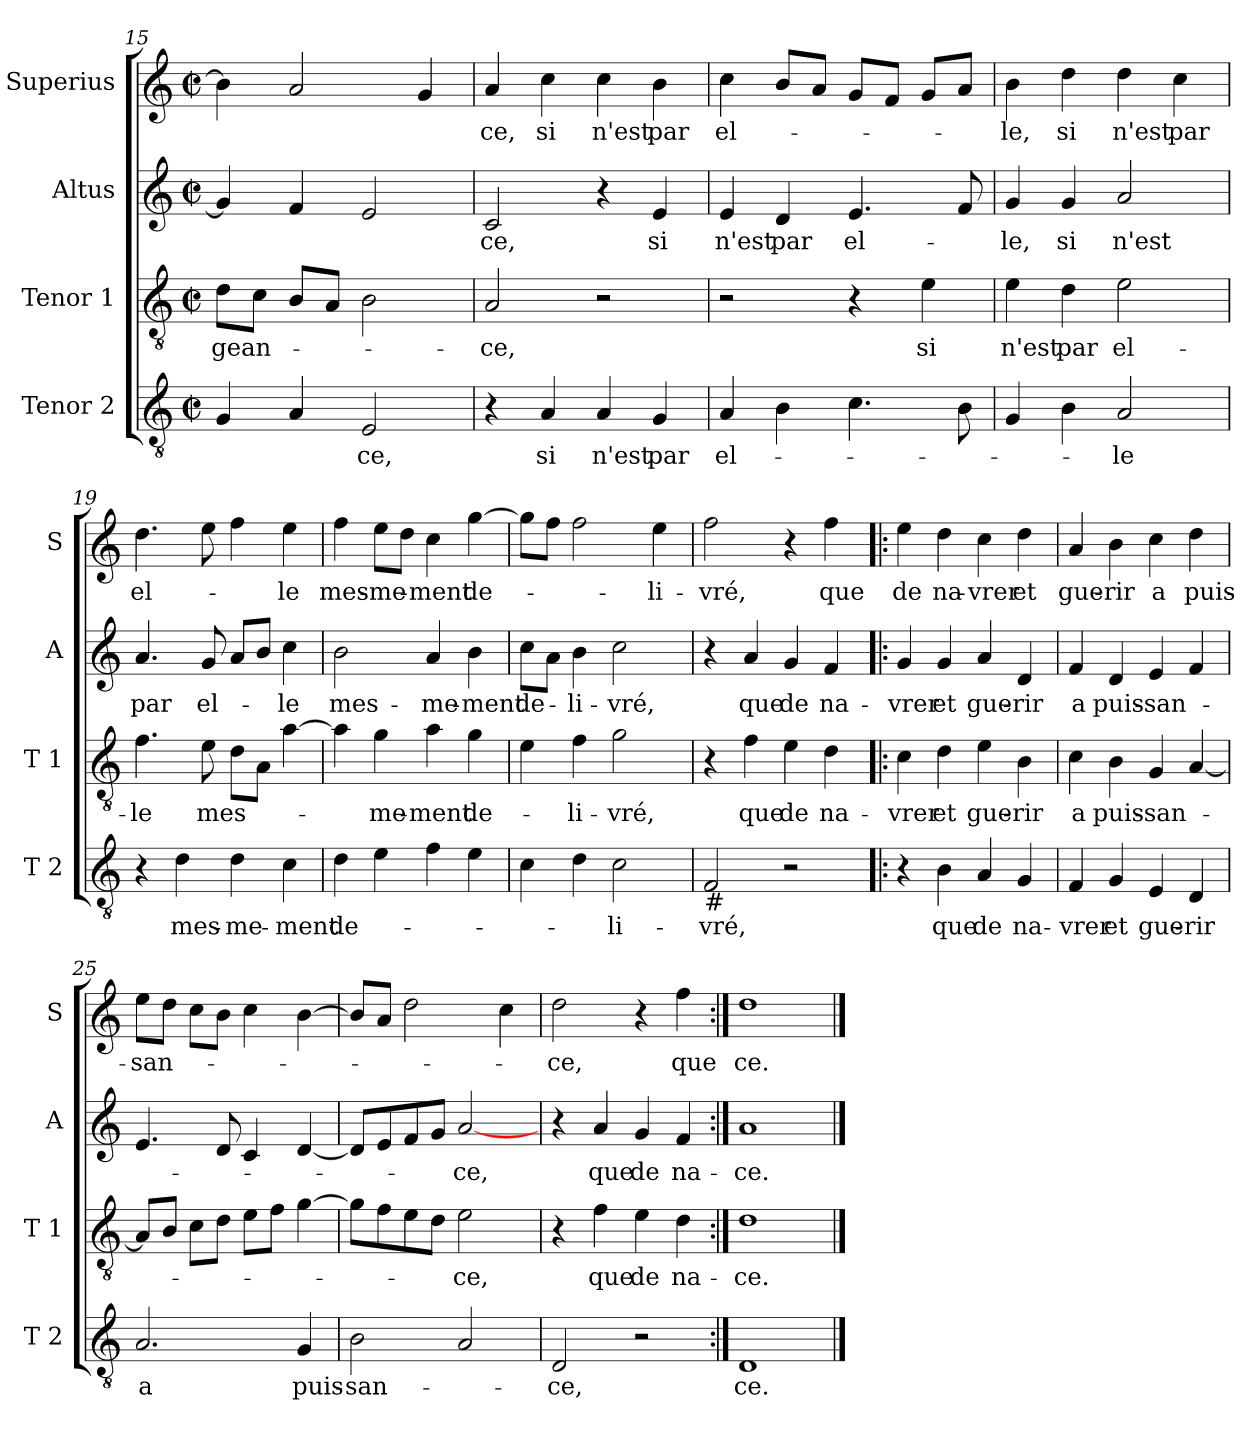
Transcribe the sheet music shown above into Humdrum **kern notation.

**kern	**text	**kern	**text	**kern	**text	**kern	**text
*part4	*part4	*part3	*part3	*part2	*part2	*part1	*part1
*staff4	*staff4	*staff3	*staff3	*staff2	*staff2	*staff1	*staff1
*I"Tenor 2	*	*I"Tenor 1	*	*I"Altus	*	*I"Superius	*
*I'T 2	*	*I'T 1	*	*I'A	*	*I'S	*
*clefGv2	*	*clefGv2	*	*clefG2	*	*clefG2	*
*k[]	*	*k[]	*	*k[]	*	*k[]	*
*C:	*	*C:	*	*C:	*	*C:	*
*M2/2	*	*M2/2	*	*M2/2	*	*M2/2	*
*met(c|)	*	*met(c|)	*	*met(c|)	*	*met(c|)	*
=15	=15	=15	=15	=15	=15	=15	=15
4G/	.	8d\L	-gean-	4g/]	.	4b\]	.
.	.	8c\J	.	.	.	.	.
4A/	.	8B/L	.	4f/	.	2a/	.
.	.	8A/J	.	.	.	.	.
2E/	-ce,	2B\	.	2e/	.	.	.
.	.	.	.	.	.	4g/	.
=16	=16	=16	=16	=16	=16	=16	=16
4r	.	2A/	-ce,	2c/	-ce,	4a/	-ce,
4A/	si	.	.	.	.	4cc\	si
4A/	n'est	2r	.	4r	.	4cc\	n'est
4G/	par	.	.	4e/	si	4b\	par
=17	=17	=17	=17	=17	=17	=17	=17
4A/	el-	2r	.	4e/	n'est	4cc\	el-
4B\	.	.	.	4d/	par	8b/L	.
.	.	.	.	.	.	8a/J	.
4.c\	.	4r	.	4.e/	el-	8g/L	.
.	.	.	.	.	.	8f/J	.
.	.	4e\	si	.	.	8g/L	.
8B\	.	.	.	8f/	.	8a/J	.
=18	=18	=18	=18	=18	=18	=18	=18
4G/	.	4e\	n'est	4g/	-le,	4b\	-le,
4B\	.	4d\	par	4g/	si	4dd\	si
2A/	-le	2e\	el-	2a/	n'est	4dd\	n'est
.	.	.	.	.	.	4cc\	par
!!LO:LB:g=z
=19	=19	=19	=19	=19	=19	=19	=19
4r	.	4.f\	-le	4.a/	par	4.dd\	el-
4d\	mes-	.	.	.	.	.	.
.	.	8e\	mes-	8g/	el-	8ee\	.
4d\	-me-	8d\L	.	8a/L	.	4ff\	.
.	.	8A\J	.	8b/J	.	.	.
4c\	-ment	[4a\	.	4cc\	-le	4ee\	-le
=20	=20	=20	=20	=20	=20	=20	=20
4d\	de-	4a\]	.	2b\	mes-	4ff\	mes-
4e\	.	4g\	-me-	.	.	8ee\L	-me-
.	.	.	.	.	.	8dd\J	.
4f\	.	4a\	-ment	4a/	-me-	4cc\	-ment
4e\	.	4g\	de-	4b\	-ment	[4gg\	de-
=21	=21	=21	=21	=21	=21	=21	=21
4c\	.	4e\	.	8cc\L	de-	8gg\L]	.
.	.	.	.	8a\J	.	8ff\J	.
4d\	.	4f\	-li-	4b\	-li-	2ff\	.
2c\	-li-	2g\	-vré,	2cc\	-vré,	.	.
.	.	.	.	.	.	4ee\	-li-
=22	=22	=22	=22	=22	=22	=22	=22
!LO:TX:b:t=#	!	!	!	!	!	!	!
2F/	-vré,	4r	.	4r	.	2ff\	-vré,
.	.	4f\	que	4a/	que	.	.
2r	.	4e\	de	4g/	de	4r	.
.	.	4d\	na-	4f/	na-	4ff\	que
=23!|:	=23!|:	=23!|:	=23!|:	=23!|:	=23!|:	=23!|:	=23!|:
4r	.	4c\	-vrer	4g/	-vrer	4ee\	de
4B\	que	4d\	et	4g/	et	4dd\	na-
4A/	de	4e\	gue-	4a/	gue-	4cc\	-vrer
4G/	na-	4B\	-rir	4d/	-rir	4dd\	et
!!LO:LB:g=z
=24	=24	=24	=24	=24	=24	=24	=24
4F/	-vrer	4c\	a	4f/	a	4a/	gue-
4G/	et	4B\	puis-	4d/	puis-	4b\	-rir
4E/	gue-	4G/	-san-	4e/	-san-	4cc\	a
4D/	-rir	[4A/	.	4f/	.	4dd\	puis-
=25	=25	=25	=25	=25	=25	=25	=25
2.A/	a	8A/L]	.	4.e/	.	8ee\L	-san-
.	.	8B/J	.	.	.	8dd\J	.
.	.	8c\L	.	.	.	8cc\L	.
.	.	8d\J	.	8d/	.	8b\J	.
.	.	8e\L	.	4c/	.	4cc\	.
.	.	8f\J	.	.	.	.	.
4G/	puis-	[4g\	.	[4d/	.	[4b\	.
=26	=26	=26	=26	=26	=26	=26	=26
2B\	-san-	8g\L]	.	8d/L]	.	8b/L]	.
.	.	8f\	.	8e/	.	8a/J	.
.	.	8e\	.	8f/	.	2dd\	.
.	.	8d\J	.	8g/J	.	.	.
2A/	.	2e\	-ce,	[2a/	-ce,	.	.
.	.	.	.	.	.	4cc\	.
=27	=27	=27	=27	=27	=27	=27	=27
2D/	-ce,	4r	.	4r	.	2dd\	-ce,
.	.	4f\	que	4a/	que	.	.
2r	.	4e\	de	4g/	de	4r	.
.	.	4d\	na-	4f/	na-	4ff\	que
=28:|!	=28:|!	=28:|!	=28:|!	=28:|!	=28:|!	=28:|!	=28:|!
1D	ce.	1d	-ce.	1a	-ce.	1dd	ce.
==	==	==	==	==	==	==	==
*-	*-	*-	*-	*-	*-	*-	*-
